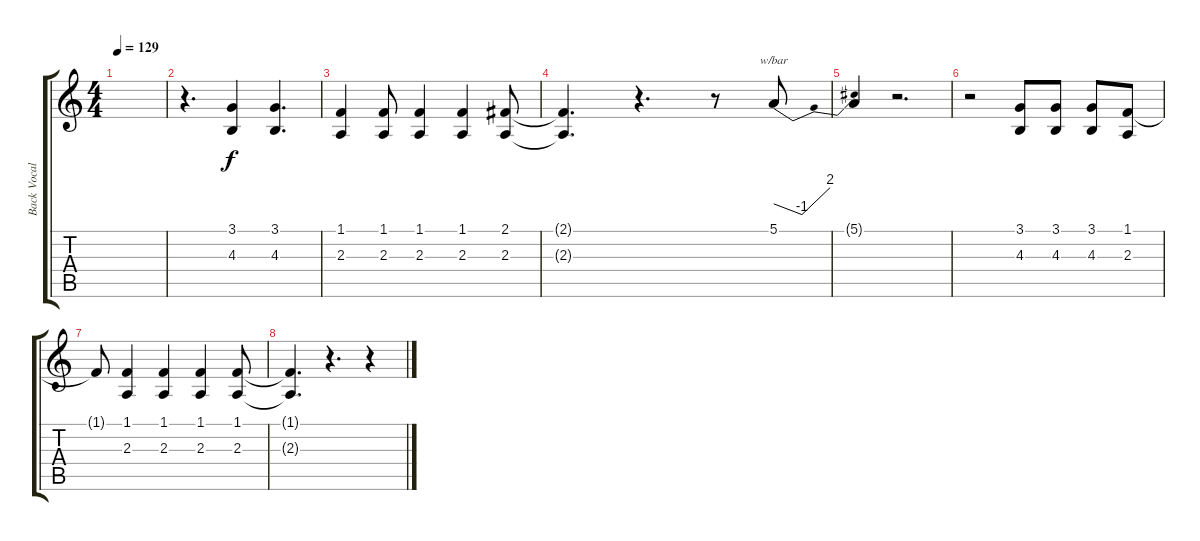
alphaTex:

\track ("Back Vocals" "Back Vocal") {instrument flute}
\staff {score tabs}
\tuning (E4 B3 G3 D3 A2 E2) {hide}
\ts (4 4)
\tempo 129
\clef g2
\ks c
|
r.4{d} (3.1 4.3).4 (3.1 4.3).4{d} |
(1.1 2.3).4 (1.1 2.3).8 (1.1 2.3).4 (1.1 2.3).4 (2.1 2.3).8 |
(2.1{t} 2.3{t}).4{d} r.4{d} r.8 5.1.8{tbe (dip default 0 0 30 -4 60 8)} |
5.1{t}.4 r.2{d} |
r.2 (3.1 4.3).8 (3.1 4.3).8 (3.1 4.3).8 (1.1 2.3).8 |
1.1{t}.8 (1.1 2.3).4 (1.1 2.3).4 (1.1 2.3).4 (1.1 2.3).8 |
(1.1{t} 2.3{t}).4{d} r.4{d} r.4
